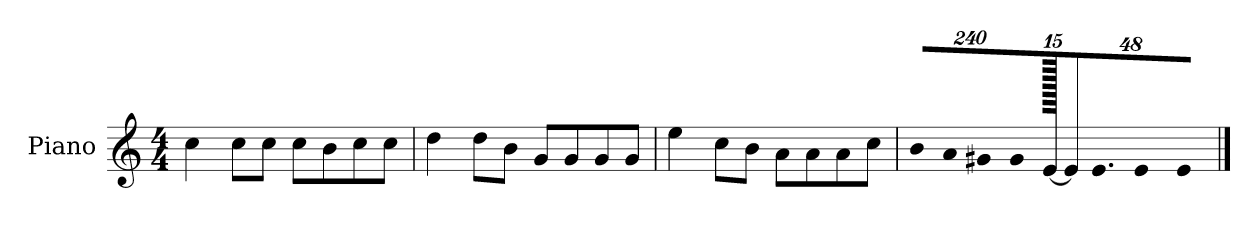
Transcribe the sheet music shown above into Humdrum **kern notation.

**kern
*part1
*staff1
*I"Piano
*I'P-no
*clefG2
*k[]
*M4/4
*MM90
=1
4cc\
8cc\L
8cc\J
8cc\L
8b\
8cc\
8cc\J
=2
4dd\
8dd\L
8b\J
8g/L
8g/
8g/
8g/J
=3
4ee\
8cc\L
8b\J
8a\L
8a\
8a\
8cc\J
=4
*Xbrackettup
!LO:N:vis=8
960%137b/L
!LO:N:vis=16
1920%137a/K
!LO:N:vis=8
960%137g#X/
!LO:N:vis=8
960%137g#/J
[1920e/
384%41e/L]
!LO:N:vis=16.
960%103e/J
!LO:N:vis=8
960%137e/
!LO:N:vis=8
960%137e/J
==
*-
